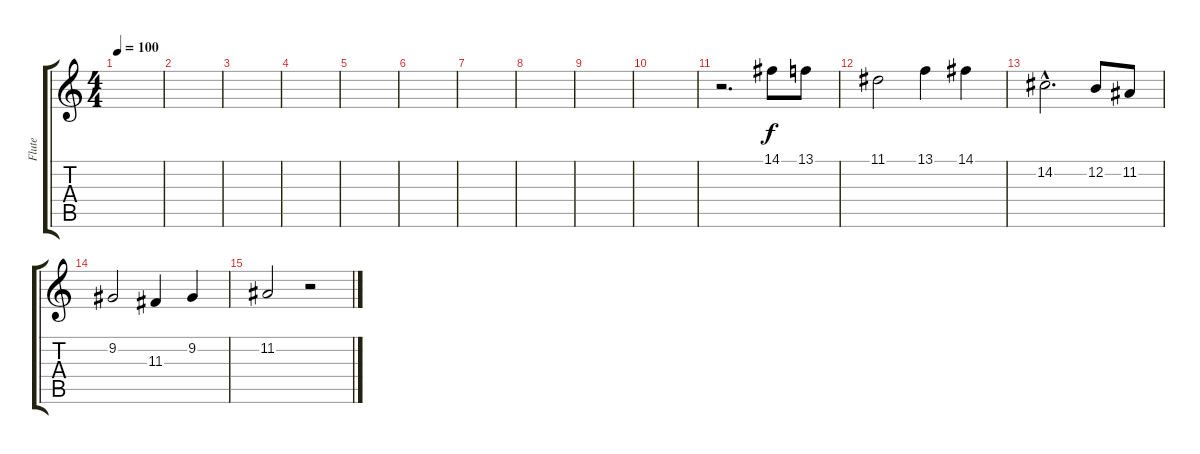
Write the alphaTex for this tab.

\track ("Flute" "Flute") {instrument flute}
\staff {score tabs}
\tuning (E4 B3 G3 D3 A2 E2) {hide}
\ts (4 4)
\tempo 100
\clef g2
\ks c
|
|
|
|
|
|
|
|
|
|
r.2{d} 14.1.8 13.1.8 |
11.1.2 13.1.4 14.1.4 |
14.2{hac}.2{d} 12.2.8 11.2.8 |
9.2.2 11.3.4 9.2.4 |
11.2.2 r.2
